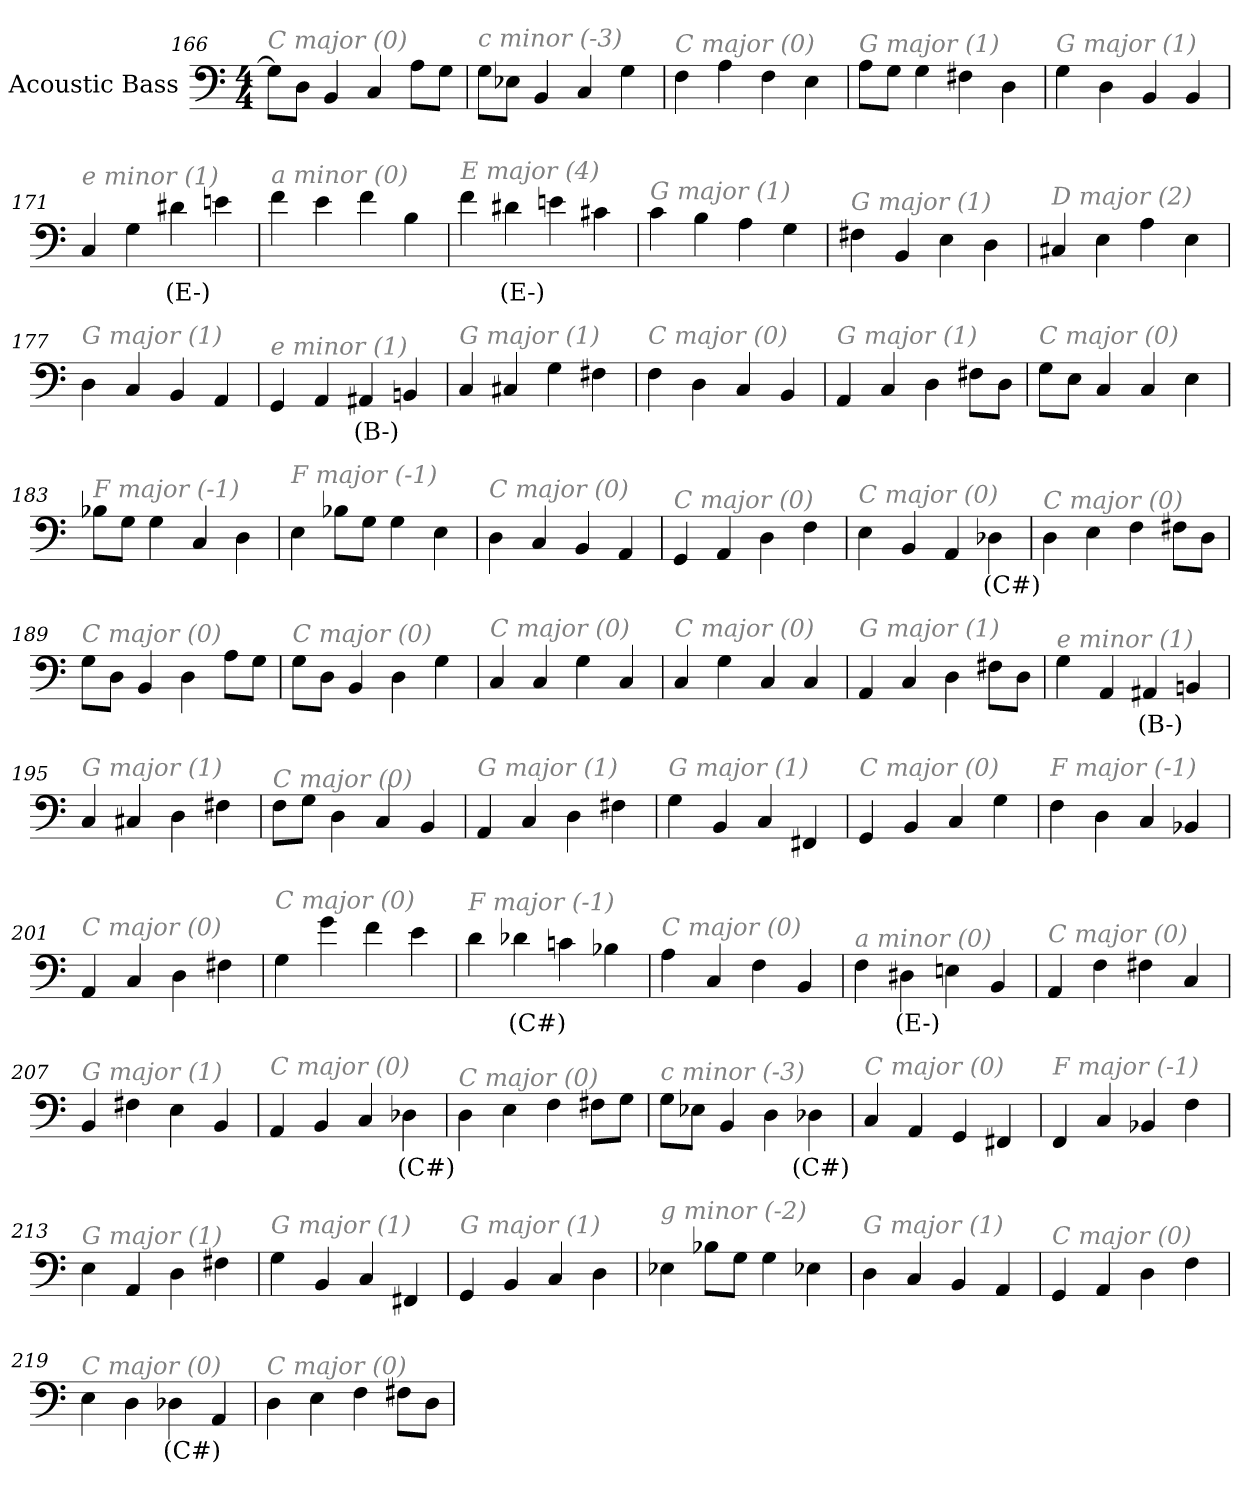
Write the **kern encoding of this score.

**kern	**text
*part1	*part1
*staff1	*staff1
*I"Acoustic Bass	*
*clefF4	*
*ITrd7c12	*
*k[]	*
*C:	*
*M4/4	*
=166	=166
!LO:TX:i:color=#808080:t=C major (0)	!
8GGL]	.
8DDJ	.
4BBB	.
4CC	.
8AAL	.
8GGJ	.
=167	=167
!LO:TX:i:color=#808080:t=c minor (-3)	!
8GGL	.
8EE-XJ	.
4BBB	.
4CC	.
4GG	.
=168	=168
!LO:TX:i:color=#808080:t=C major (0)	!
4FF	.
4AA	.
4FF	.
4EE	.
=169	=169
!LO:TX:i:color=#808080:t=G major (1)	!
8AAL	.
8GGJ	.
4GG	.
4FF#X	.
4DD	.
=170	=170
!LO:TX:i:color=#808080:t=G major (1)	!
4GG	.
4DD	.
4BBB	.
4BBB	.
=171	=171
!LO:TX:i:color=#808080:t=e minor (1)	!
4CC	.
4GG	.
4D#Xi	(E-)
4En	.
=172	=172
!LO:TX:i:color=#808080:t=a minor (0)	!
4F	.
4E	.
4F	.
4BB	.
=173	=173
!LO:TX:i:color=#808080:t=E major (4)	!
4F	.
4D#Xi	(E-)
4En	.
4C#X	.
=174	=174
!LO:TX:i:color=#808080:t=G major (1)	!
4C	.
4BB	.
4AA	.
4GG	.
=175	=175
!LO:TX:i:color=#808080:t=G major (1)	!
4FF#X	.
4BBB	.
4EE	.
4DD	.
=176	=176
!LO:TX:i:color=#808080:t=D major (2)	!
4CC#X	.
4EE	.
4AA	.
4EE	.
=177	=177
!LO:TX:i:color=#808080:t=G major (1)	!
4DD	.
4CC	.
4BBB	.
4AAA	.
=178	=178
!LO:TX:i:color=#808080:t=e minor (1)	!
4GGG	.
4AAA	.
4AAA#Xi	(B-)
4BBBn	.
=179	=179
!LO:TX:i:color=#808080:t=G major (1)	!
4CC	.
4CC#X	.
4GG	.
4FF#X	.
=180	=180
!LO:TX:i:color=#808080:t=C major (0)	!
4FF	.
4DD	.
4CC	.
4BBB	.
=181	=181
!LO:TX:i:color=#808080:t=G major (1)	!
4AAA	.
4CC	.
4DD	.
8FF#XL	.
8DDJ	.
=182	=182
!LO:TX:i:color=#808080:t=C major (0)	!
8GGL	.
8EEJ	.
4CC	.
4CC	.
4EE	.
=183	=183
!LO:TX:i:color=#808080:t=F major (-1)	!
8BB-XL	.
8GGJ	.
4GG	.
4CC	.
4DD	.
=184	=184
!LO:TX:i:color=#808080:t=F major (-1)	!
4EE	.
8BB-XL	.
8GGJ	.
4GG	.
4EE	.
=185	=185
!LO:TX:i:color=#808080:t=C major (0)	!
4DD	.
4CC	.
4BBB	.
4AAA	.
=186	=186
!LO:TX:i:color=#808080:t=C major (0)	!
4GGG	.
4AAA	.
4DD	.
4FF	.
=187	=187
!LO:TX:i:color=#808080:t=C major (0)	!
4EE	.
4BBB	.
4AAA	.
4DD-Xi	(C#)
=188	=188
!LO:TX:i:color=#808080:t=C major (0)	!
4DD	.
4EE	.
4FF	.
8FF#XL	.
8DDJ	.
=189	=189
!LO:TX:i:color=#808080:t=C major (0)	!
8GGL	.
8DDJ	.
4BBB	.
4DD	.
8AAL	.
8GGJ	.
=190	=190
!LO:TX:i:color=#808080:t=C major (0)	!
8GGL	.
8DDJ	.
4BBB	.
4DD	.
4GG	.
=191	=191
!LO:TX:i:color=#808080:t=C major (0)	!
4CC	.
4CC	.
4GG	.
4CC	.
=192	=192
!LO:TX:i:color=#808080:t=C major (0)	!
4CC	.
4GG	.
4CC	.
4CC	.
=193	=193
!LO:TX:i:color=#808080:t=G major (1)	!
4AAA	.
4CC	.
4DD	.
8FF#XL	.
8DDJ	.
=194	=194
!LO:TX:i:color=#808080:t=e minor (1)	!
4GG	.
4AAA	.
4AAA#Xi	(B-)
4BBBn	.
=195	=195
!LO:TX:i:color=#808080:t=G major (1)	!
4CC	.
4CC#X	.
4DD	.
4FF#X	.
=196	=196
!LO:TX:i:color=#808080:t=C major (0)	!
8FFL	.
8GGJ	.
4DD	.
4CC	.
4BBB	.
=197	=197
!LO:TX:i:color=#808080:t=G major (1)	!
4AAA	.
4CC	.
4DD	.
4FF#X	.
=198	=198
!LO:TX:i:color=#808080:t=G major (1)	!
4GG	.
4BBB	.
4CC	.
4FFF#X	.
=199	=199
!LO:TX:i:color=#808080:t=C major (0)	!
4GGG	.
4BBB	.
4CC	.
4GG	.
=200	=200
!LO:TX:i:color=#808080:t=F major (-1)	!
4FF	.
4DD	.
4CC	.
4BBB-X	.
=201	=201
!LO:TX:i:color=#808080:t=C major (0)	!
4AAA	.
4CC	.
4DD	.
4FF#X	.
=202	=202
!LO:TX:i:color=#808080:t=C major (0)	!
4GG	.
4G	.
4F	.
4E	.
=203	=203
!LO:TX:i:color=#808080:t=F major (-1)	!
4D	.
4D-Xi	(C#)
4Cn	.
4BB-X	.
=204	=204
!LO:TX:i:color=#808080:t=C major (0)	!
4AA	.
4CC	.
4FF	.
4BBB	.
=205	=205
!LO:TX:i:color=#808080:t=a minor (0)	!
4FF	.
4DD#Xi	(E-)
4EEn	.
4BBB	.
=206	=206
!LO:TX:i:color=#808080:t=C major (0)	!
4AAA	.
4FF	.
4FF#X	.
4CC	.
=207	=207
!LO:TX:i:color=#808080:t=G major (1)	!
4BBB	.
4FF#X	.
4EE	.
4BBB	.
=208	=208
!LO:TX:i:color=#808080:t=C major (0)	!
4AAA	.
4BBB	.
4CC	.
4DD-Xi	(C#)
=209	=209
!LO:TX:i:color=#808080:t=C major (0)	!
4DD	.
4EE	.
4FF	.
8FF#XL	.
8GGJ	.
=210	=210
!LO:TX:i:color=#808080:t=c minor (-3)	!
8GGL	.
8EE-XJ	.
4BBB	.
4DD	.
4DD-Xi	(C#)
=211	=211
!LO:TX:i:color=#808080:t=C major (0)	!
4CC	.
4AAA	.
4GGG	.
4FFF#X	.
=212	=212
!LO:TX:i:color=#808080:t=F major (-1)	!
4FFF	.
4CC	.
4BBB-X	.
4FF	.
=213	=213
!LO:TX:i:color=#808080:t=G major (1)	!
4EE	.
4AAA	.
4DD	.
4FF#X	.
=214	=214
!LO:TX:i:color=#808080:t=G major (1)	!
4GG	.
4BBB	.
4CC	.
4FFF#X	.
=215	=215
!LO:TX:i:color=#808080:t=G major (1)	!
4GGG	.
4BBB	.
4CC	.
4DD	.
=216	=216
!LO:TX:i:color=#808080:t=g minor (-2)	!
4EE-X	.
8BB-XL	.
8GGJ	.
4GG	.
4EE-X	.
=217	=217
!LO:TX:i:color=#808080:t=G major (1)	!
4DD	.
4CC	.
4BBB	.
4AAA	.
=218	=218
!LO:TX:i:color=#808080:t=C major (0)	!
4GGG	.
4AAA	.
4DD	.
4FF	.
=219	=219
!LO:TX:i:color=#808080:t=C major (0)	!
4EE	.
4DD	.
4DD-Xi	(C#)
4AAA	.
=220	=220
!LO:TX:i:color=#808080:t=C major (0)	!
4DD	.
4EE	.
4FF	.
8FF#XL	.
8DDJ	.
=	=
*-	*-
